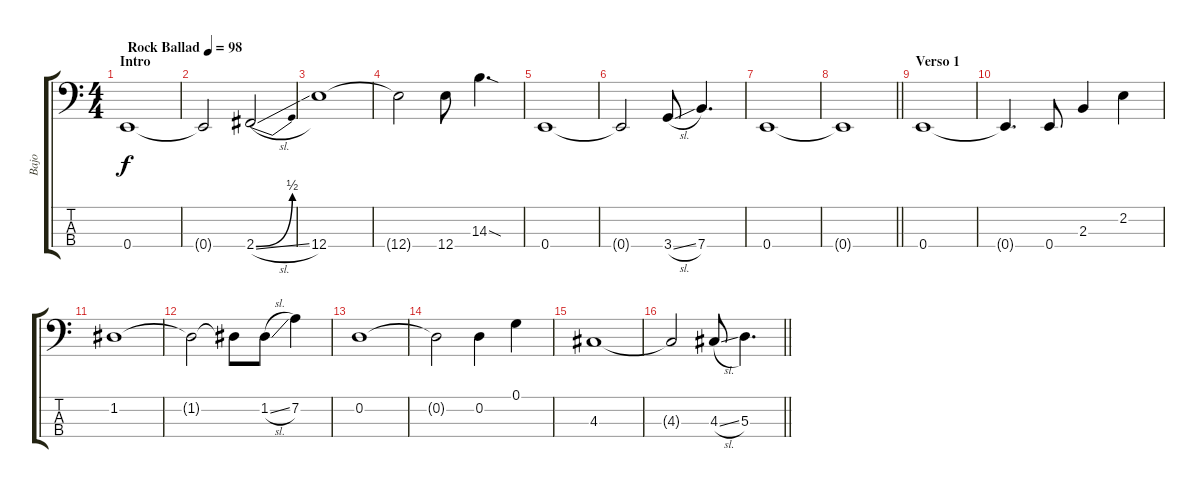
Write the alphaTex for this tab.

\track ("Bajo" "Bajo") {instrument fretlessbass}
\staff {score tabs}
\tuning (G2 D2 A1 E1) {hide}
\ts (4 4)
\section ("" "Intro")
\tempo (98 "Rock Ballad")
\clef f4
\ks c
0.4.1{dy f instrument fretlessbass} |
0.4{t}.2 2.4{be (bend 0 0 60 2) sl}.2 |
12.4.1 |
12.4{t}.2 12.4.8 14.3{sod}.4{d} |
0.4.1 |
0.4{t}.2 3.4{sl}.8 7.4.4{d} |
0.4.1 |
\barLineRight lightlight
0.4{t}.1 |
\section ("" "Verso 1")
0.4.1 |
0.4{t}.4{d} 0.4.8 2.3.4 2.2.4 |
1.2.1 |
1.2{t}.2 1.2{t}.8 1.2{sl}.8 7.2.4 |
0.2.1 |
0.2{t}.2 0.2.4 0.1.4 |
4.3.1 |
\barLineRight lightlight
4.3{t}.2 4.3{sl}.8 5.3.4{d}
